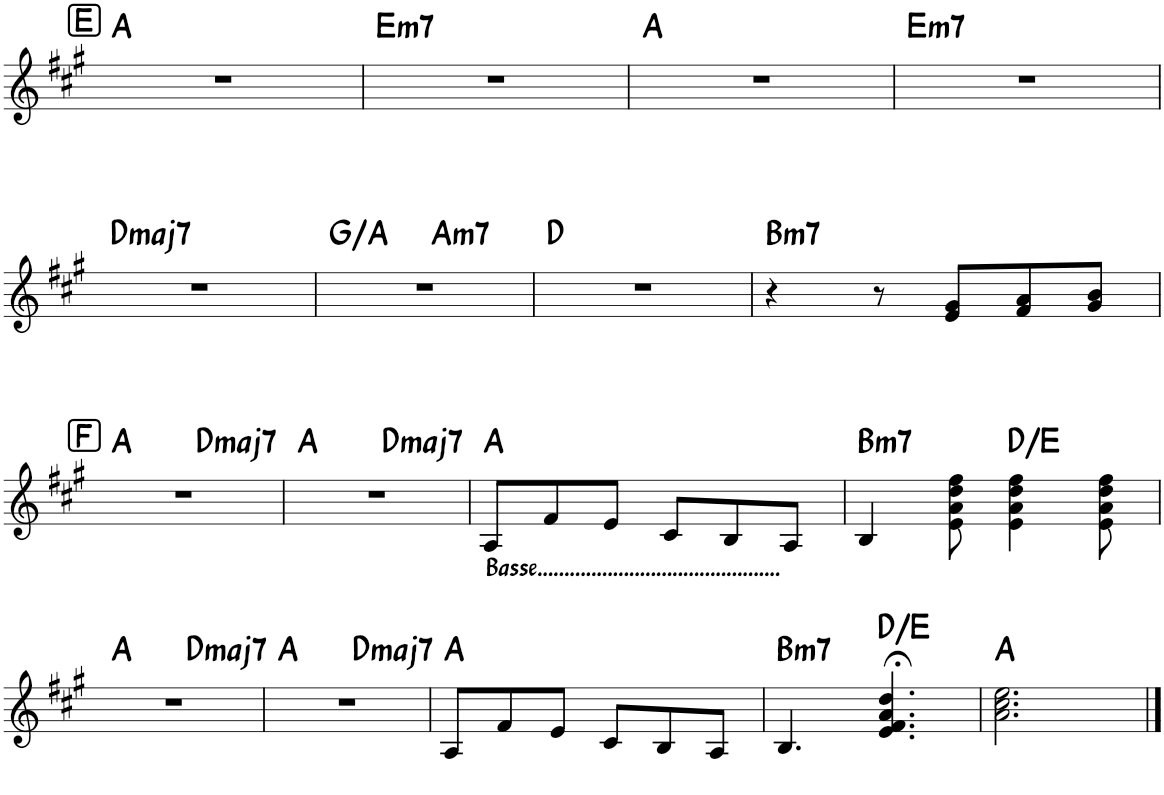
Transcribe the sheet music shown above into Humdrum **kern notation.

**kern	**harte
*part1	*part1
*staff1	*
*I"Piano	*
*I'Pno.	*
!!LO:PB:g=z
*clefG2	*
*k[f#c#g#]	*
*M6/8	*
!!LO:REH:place=s1:a:cj:fs=14:t=E
=34	=34
2.r	A:maj
=35	=35
!	!LO:H:kt=m7
2.r	E:min7
=36	=36
2.r	A:maj
=37	=37
!	!LO:H:kt=m7
2.r	E:min7
!!LO:LB:g=z
=38	=38
!	!LO:H:kt=maj7
2.r	D:maj7
=39	=39
*^	*
2.r	4.ryy	G:maj/2
!	!	!LO:H:kt=m7
.	4.ryy	A:min7
*v	*v	*
=40	=40
2.r	D:maj
=41	=41
!	!LO:H:kt=m7
4r	B:min7
8r	.
8e/ 8g#/L	.
8f#/ 8a/	.
8g#/ 8b/J	.
!!LO:LB:g=z
!!LO:REH:place=s1:a:cj:fs=14:t=F
=42	=42
*^	*
2.r	4.ryy	A:maj
!	!	!LO:H:kt=maj7
.	4.ryy	D:maj7
=43	=43	=43
2.r	4.ryy	A:maj
!	!	!LO:H:kt=maj7
.	4.ryy	D:maj7
=44	=44	=44
!LO:TX:b:t=Basse.............................................	!	!
*v	*v	*
8A/L	A:maj
8f#/	.
8e/J	.
8c#/L	.
8B/	.
8A/J	.
=45	=45
!	!LO:H:kt=m7
4B/	B:min7
8e\ 8a\ 8dd\ 8ff#\	.
4e\ 4a\ 4dd\ 4ff#\	D:maj/2
8e\ 8a\ 8dd\ 8ff#\	.
!!LO:LB:g=z
=46	=46
*^	*
2.r	4.ryy	A:maj
!	!	!LO:H:kt=maj7
.	4.ryy	D:maj7
=47	=47	=47
2.r	4.ryy	A:maj
!	!	!LO:H:kt=maj7
.	4.ryy	D:maj7
*v	*v	*
=48	=48
8A/L	A:maj
8f#/	.
8e/J	.
8c#/L	.
8B/	.
8A/J	.
=49	=49
!	!LO:H:kt=m7
4.B/	B:min7
4.e/;< 4.f#/;< 4.a/;< 4.dd/;<	D:maj/2
=50	=50
2.a\ 2.cc#\ 2.ee\	A:maj
==	==
*-	*-
